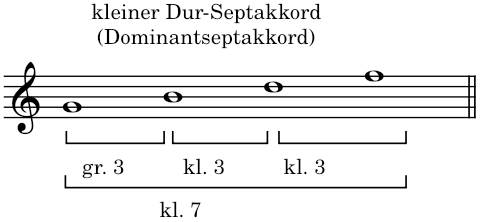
**kern
*part1
*staff1
*I"Piano
*I'Pno.
*clefG2
*k[]
*M4/1
*ped
=1
!LO:TX:a:t=kleiner Dur-Septakkord
!LO:TX:a:t=(Dominantseptakkord)
!LO:TX:b:t=kl. 7
!LO:TX:b:t=gr. 3
1g
*Xped
*ped
!LO:TX:b:t=kl. 3
1b
*Xped
*ped
!LO:TX:b:t=kl. 3
1dd
*ped
1ff
*Xped
*Xped
=||
*-
